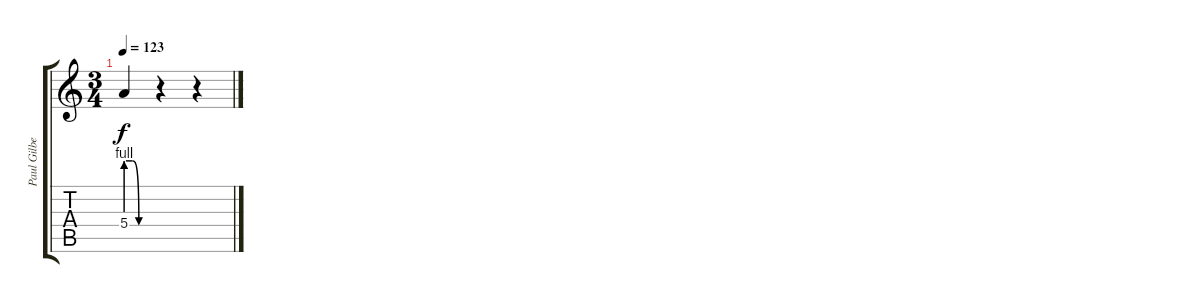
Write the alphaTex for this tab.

\track ("Paul Gilbert (Lead)" "Paul Gilbe") {instrument electricguitarjazz}
\staff {score tabs}
\tuning (E4 B3 G3 D3 A2 E2) {hide}
\ts (3 4)
\tempo 123
\clef g2
\ks c
5.4{be (custom 0 4 15 4 30 0 40 0 60 0)}.4{dy f} r.4 r.4
